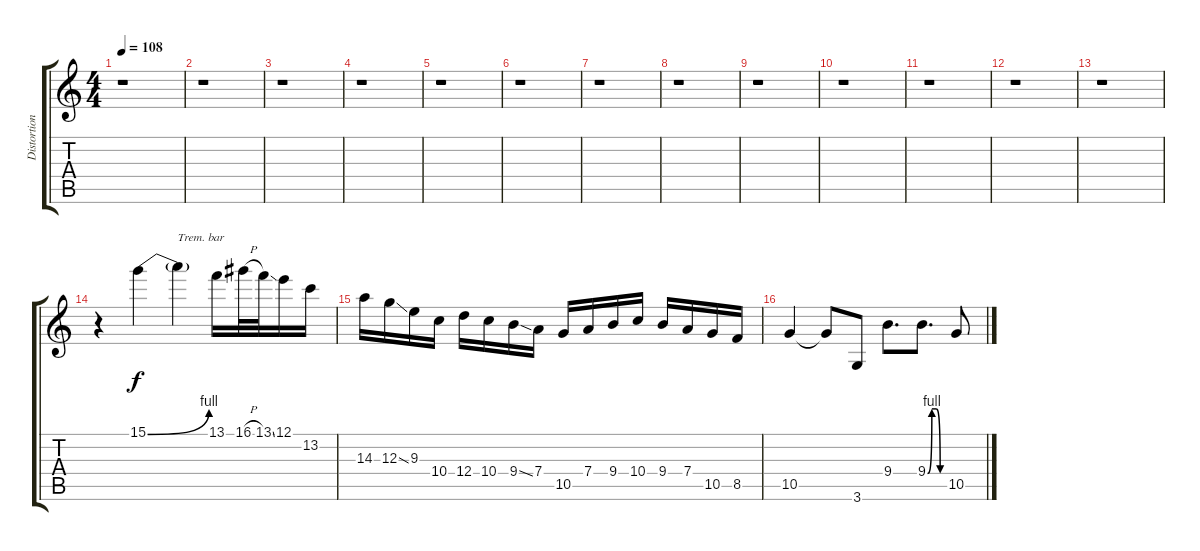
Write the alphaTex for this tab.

\track ("Distortion Guitar 2" "Distortion") {instrument distortionguitar}
\staff {score tabs}
\tuning (E4 B3 G3 D3 A2 E2) {hide}
\ts (4 4)
\tempo 108
\clef g2
\ks c
r.1{dy f} |
r.1 |
r.1 |
r.1 |
r.1 |
r.1 |
r.1 |
r.1 |
r.1 |
r.1 |
r.1 |
r.1 |
r.1 |
r.4 15.1{be (bend 0 0 60 4)}.4 15.1{t}.4{txt "Trem. bar"} 13.1.16 16.1{h}.32 13.1{ss}.32 12.1.16 13.2.16 |
14.3.16 12.3{ss}.16 9.3.16 10.4.16 12.4.16 10.4.16 9.4{ss}.16 7.4.16 10.5.16 7.4.16 9.4.16 10.4.16 9.4.16 7.4.16 10.5.16 8.5.16 |
10.5.4 10.5{t}.8 3.6.8 9.4.8{d} 9.4{be (custom 0 0 15 4 30 4 45 0 60 0)}.8{d} 10.5.8
